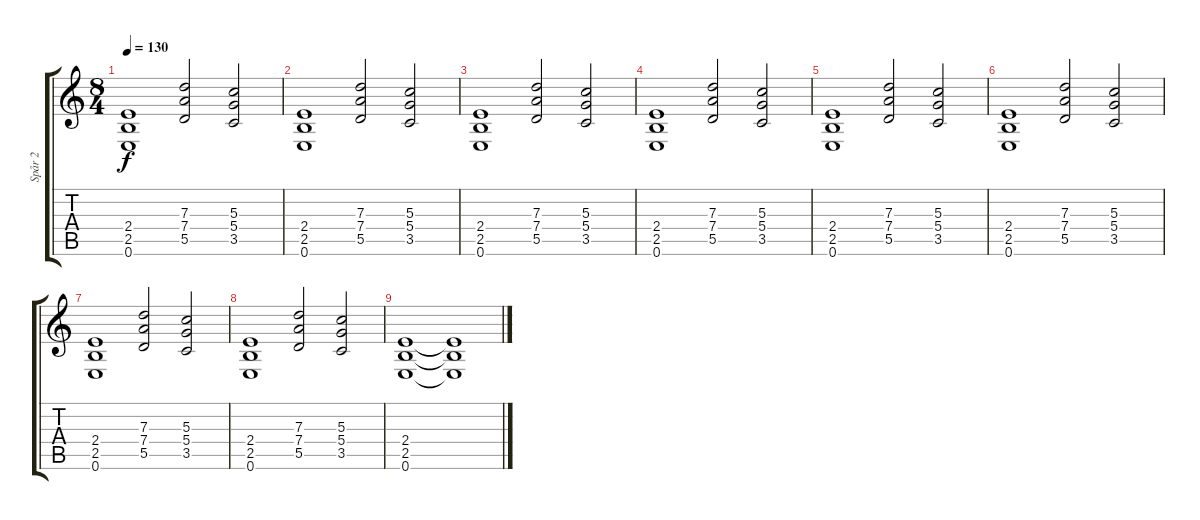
\track ("Spår 2" "Spår 2") {instrument distortionguitar}
\staff {score tabs}
\tuning (E4 B3 G3 D3 A2 E2) {hide}
\ts (8 4)
\tempo 130
\clef g2
\ks c
(2.4 2.5 0.6).1{dy f} (7.3 7.4 5.5).2 (5.3 5.4 3.5).2 |
(2.4 2.5 0.6).1 (7.3 7.4 5.5).2 (5.3 5.4 3.5).2 |
(2.4 2.5 0.6).1 (7.3 7.4 5.5).2 (5.3 5.4 3.5).2 |
(2.4 2.5 0.6).1 (7.3 7.4 5.5).2 (5.3 5.4 3.5).2 |
(2.4 2.5 0.6).1 (7.3 7.4 5.5).2 (5.3 5.4 3.5).2 |
(2.4 2.5 0.6).1 (7.3 7.4 5.5).2 (5.3 5.4 3.5).2 |
(2.4 2.5 0.6).1 (7.3 7.4 5.5).2 (5.3 5.4 3.5).2 |
(2.4 2.5 0.6).1 (7.3 7.4 5.5).2 (5.3 5.4 3.5).2 |
(2.4 2.5 0.6).1 (2.4{t} 2.5{t} 0.6{t}).1
